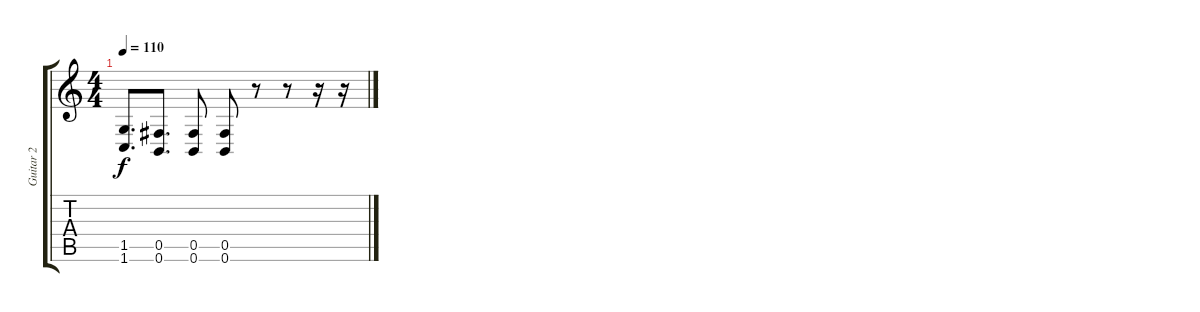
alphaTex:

\track ("Guitar 2" "Guitar 2") {instrument overdrivenguitar}
\staff {score tabs}
\tuning (Db4 Ab3 E3 B2 Gb2 B1) {hide}
\ts (4 4)
\tempo 110
\clef g2
\ks c
(1.5 1.6).8{d dy f} (0.5 0.6).8{d} (0.5 0.6).8 (0.5 0.6).8 r.8 r.8 r.16 r.16
